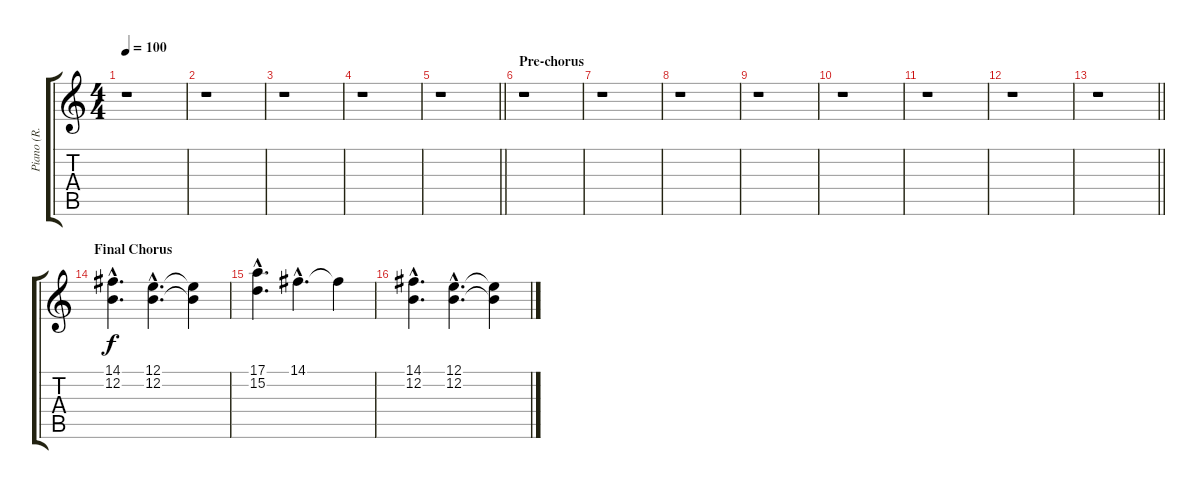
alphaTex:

\track ("Piano (R. Hand)" "Piano (R. ") {instrument acousticgrandpiano}
\staff {score tabs}
\tuning (E4 B3 G3 D3 A2 E2) {hide}
\ts (4 4)
\tempo 100
\clef g2
\ks c
r.1{dy f} |
r.1 |
r.1 |
r.1 |
\barLineRight lightlight
r.1 |
\section ("" "Pre-chorus")
r.1 |
r.1 |
r.1 |
r.1 |
r.1 |
r.1 |
r.1 |
\barLineRight lightlight
r.1 |
\section ("" "Final Chorus")
(14.1{hac} 12.2{hac}).4{d} (12.1{hac} 12.2{hac}).4{d} (12.1{t} 12.2{t}).4 |
(17.1{hac} 15.2{hac}).4{d} 14.1{hac}.4{d} 14.1{t}.4 |
(14.1{hac} 12.2{hac}).4{d} (12.1{hac} 12.2{hac}).4{d} (12.1{t} 12.2{t}).4
